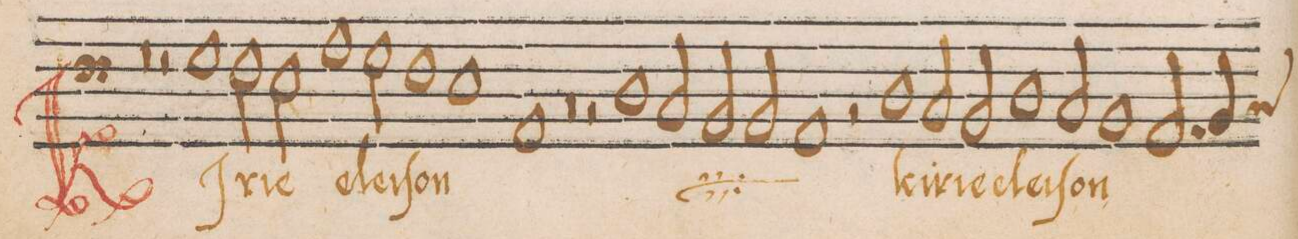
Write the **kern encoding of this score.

**kern	**text
*I"BASSVS	*
*clefF4	*
*k[]	*
*met(C|)	*
*M2/1	*
0rA	.
=35-	=35-
2rF	.
1G	KI-
2F\	-ri-
=36-	=36-
2E\	-e
1A	e-
2G\	-lei-
=37-	=37-
1F	-ſon
1E	.
=38-	=38-
1AA	.
0rBB	.
=39-	=39-
2rBB	.
*	*ij
1D\	e-
=40-	=40-
2C/	.
2BB/	-le-
2BB/	-i-
=41-	=41-
1AA	-ſon
*	*Xij
2rBB	.
1D\	ki-
=42-	=42-
2C/	-ri-
2BB/	-e
1D\	e-
=43-	=43-
2C/	-lei-
1BB	-ſon
=44-	=44-
2.AA/	.
*custos:C	*
4BB/	.
*-	*-
